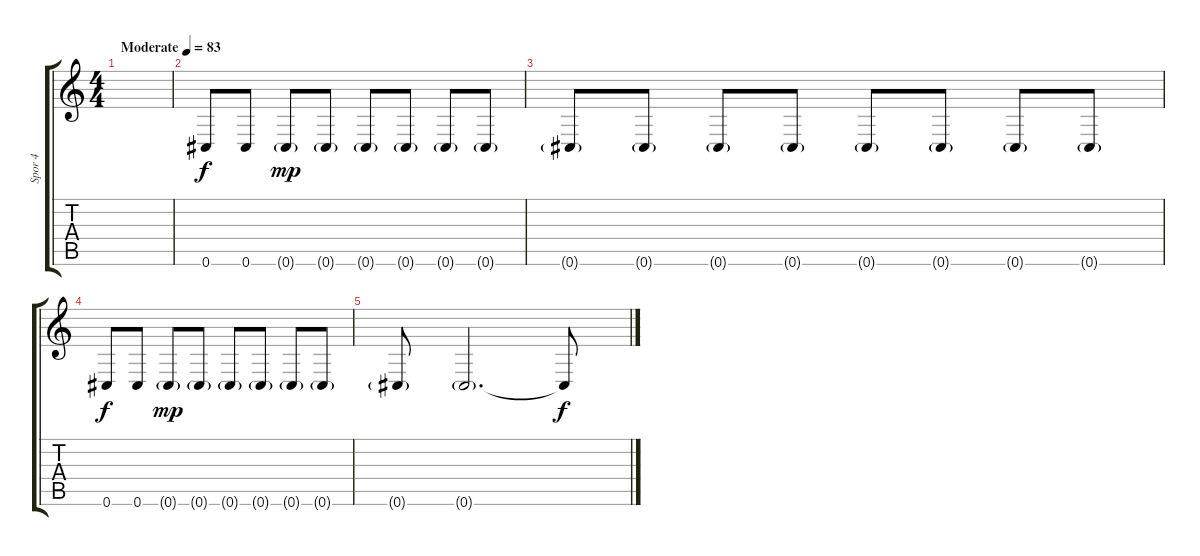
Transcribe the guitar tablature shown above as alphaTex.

\track ("Spor 4" "Spor 4") {instrument acousticguitarsteel}
\staff {score tabs}
\tuning (Eb4 Bb3 Gb3 Db3 Ab2 Db2) {hide}
\ts (4 4)
\tempo (83 "Moderate")
\clef g2
\ks c
|
0.6.8 0.6.8 0.6{g}.8{dy mp} 0.6{g}.8 0.6{g}.8 0.6{g}.8 0.6{g}.8 0.6{g}.8 |
0.6{g}.8 0.6{g}.8 0.6{g}.8 0.6{g}.8 0.6{g}.8 0.6{g}.8 0.6{g}.8 0.6{g}.8 |
0.6.8{dy f} 0.6.8 0.6{g}.8{dy mp} 0.6{g}.8 0.6{g}.8 0.6{g}.8 0.6{g}.8 0.6{g}.8 |
0.6{g}.8 0.6{g}.2{d} 0.6{t}.8{dy f}
